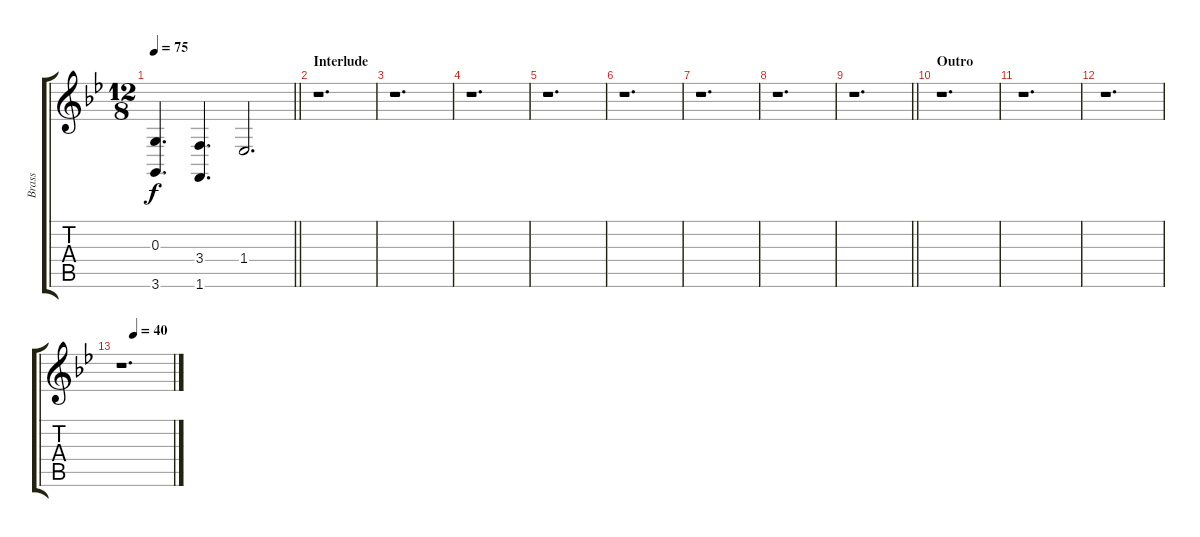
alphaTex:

\track ("Brass" "Brass") {instrument brasssection}
\staff {score tabs}
\tuning (E4 B3 G3 D3 A2 E2) {hide}
\ts (12 8)
\tempo 75
\clef g2
\barLineRight lightlight
\ks bb
(0.3 3.6).4{d dy f} (3.4 1.6).4{d} 1.4.2{d} |
\section ("" "Interlude")
r.1{d} |
r.1{d} |
r.1{d} |
r.1{d} |
r.1{d} |
r.1{d} |
r.1{d} |
\barLineRight lightlight
r.1{d} |
\section ("" "Outro")
r.1{d} |
r.1{d} |
r.1{d} |
\tempo (40 0.25)
r.1{d}
